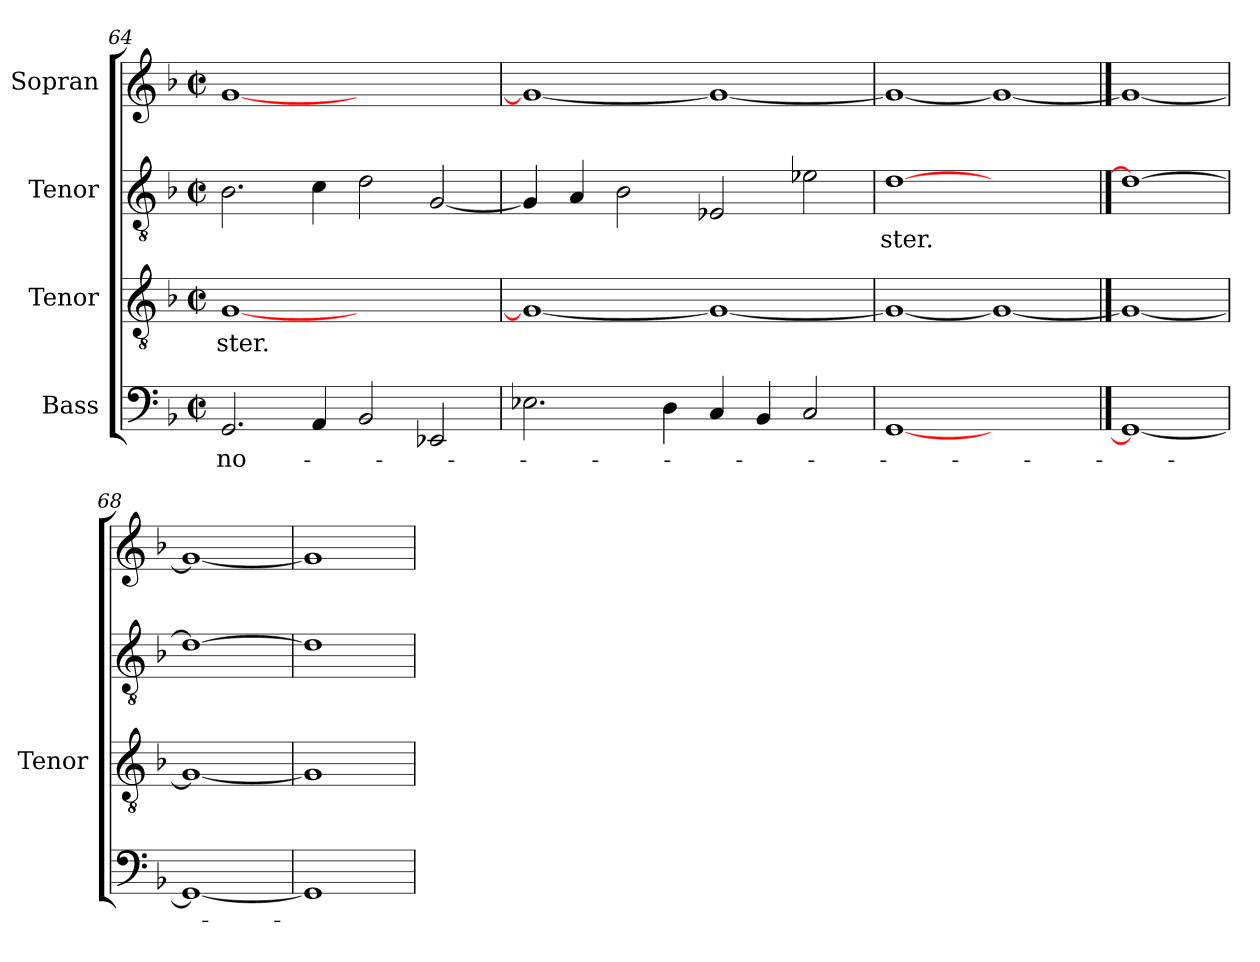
**kern	**text	**kern	**text	**kern	**text	**kern
*part4	*part4	*part3	*part3	*part2	*part2	*part1
*staff4	*staff4	*staff3	*staff3	*staff2	*staff2	*staff1
*I"Bass	*	*I"Tenor	*	*I"Tenor	*	*I"Sopran
*	*	*I'Tenor	*	*	*	*
*clefF4	*	*clefGv2	*	*clefGv2	*	*clefG2
*	*	*ITrd7c12	*	*ITrd7c12	*	*
*k[b-]	*	*k[b-]	*	*k[b-]	*	*k[b-]
*F:	*	*F:	*	*F:	*	*F:
*M2/2	*	*M2/2	*	*M2/2	*	*M2/2
*met(c|)	*	*met(c|)	*	*met(c|)	*	*met(c|)
=64	=64	=64	=64	=64	=64	=64
!	!LO:LY:b:color=#000000	!	!	!	!	!
!	!	!	!LO:LY:b:color=#000000	!	!	!
2.GGi/	no-	[<1GGi	-ster.	2.BB-i\	.	[<1gi
4AAi/	.	.	.	4Ci\	.	.
2BB-i/	.	1ryy	.	2Di\	.	1ryy
2EE-Xi/	.	.	.	[<2GGi/	.	.
=65	=65	=65	=65	=65	=65	=65
2.E-Xi\	.	1GGi_<	.	4GGi/]	.	1gi_<
.	.	.	.	4AAi/	.	.
.	.	.	.	2BB-i\	.	.
4Di\	.	.	.	.	.	.
4Ci/	.	1GGi_	.	2EE-Xi/	.	1gi_
4BB-i/	.	.	.	.	.	.
2Ci/	.	.	.	2E-Xi\	.	.
=66	=66	=66	=66	=66	=66	=66
!	!	!	!	!	!LO:LY:b:color=#000000	!
[1GGi	.	1GGi_<	.	[1Di	-ster.	1gi_<
1ryy	.	1GGi_	.	1ryy	.	1gi_
==67	==67	==67	==67	==67	==67	==67
1GGi_	.	1GGi_	.	1Di_	.	1gi_
=68	=68	=68	=68	=68	=68	=68
1GGi_	.	1GGi_	.	1Di_	.	1gi_
=69	=69	=69	=69	=69	=69	=69
1GGi]	.	1GGi]	.	1Di]	.	1gi]
=	=	=	=	=	=	=
*-	*-	*-	*-	*-	*-	*-
